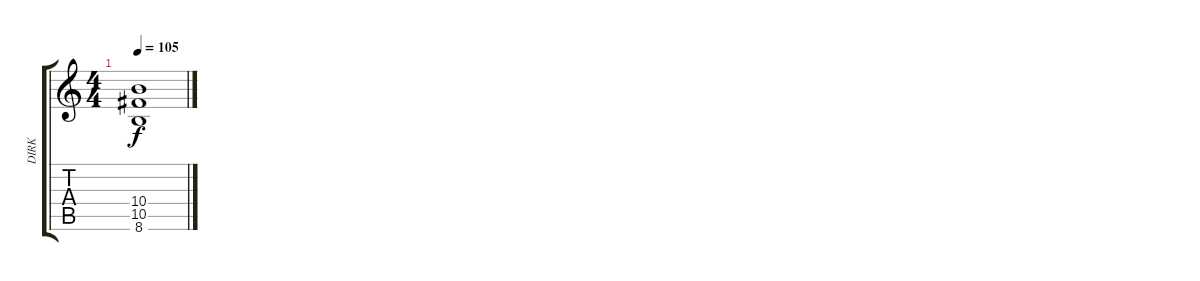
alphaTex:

\track ("DIRK" "DIRK") {instrument distortionguitar}
\staff {score tabs}
\tuning (Eb4 Bb3 Gb3 Db3 Ab2 Eb2) {hide}
\ts (4 4)
\tempo 105
\clef g2
\ks c
(10.4 10.5 8.6).1{dy f volume 2}
